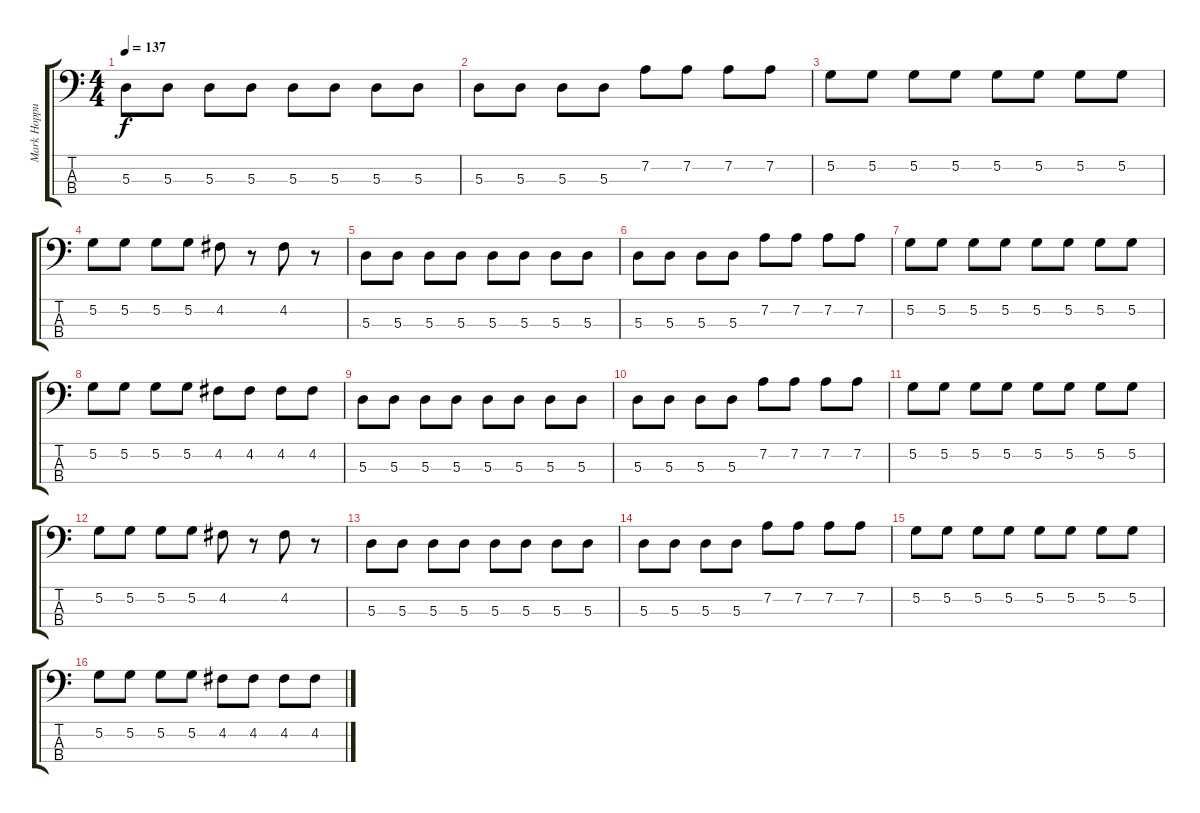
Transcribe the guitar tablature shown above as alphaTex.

\track ("Mark Hoppus" "Mark Hoppu") {instrument electricbasspick}
\staff {score tabs}
\tuning (G2 D2 A1 E1) {hide}
\ts (4 4)
\tempo 137
\clef f4
\ks c
5.3.8{dy f} 5.3.8 5.3.8 5.3.8 5.3.8 5.3.8 5.3.8 5.3.8 |
5.3.8 5.3.8 5.3.8 5.3.8 7.2.8 7.2.8 7.2.8 7.2.8 |
5.2.8 5.2.8 5.2.8 5.2.8 5.2.8 5.2.8 5.2.8 5.2.8 |
5.2.8 5.2.8 5.2.8 5.2.8 4.2.8 r.8 4.2.8 r.8 |
5.3.8 5.3.8 5.3.8 5.3.8 5.3.8 5.3.8 5.3.8 5.3.8 |
5.3.8 5.3.8 5.3.8 5.3.8 7.2.8 7.2.8 7.2.8 7.2.8 |
5.2.8 5.2.8 5.2.8 5.2.8 5.2.8 5.2.8 5.2.8 5.2.8 |
5.2.8 5.2.8 5.2.8 5.2.8 4.2.8 4.2.8 4.2.8 4.2.8 |
5.3.8 5.3.8 5.3.8 5.3.8 5.3.8 5.3.8 5.3.8 5.3.8 |
5.3.8 5.3.8 5.3.8 5.3.8 7.2.8 7.2.8 7.2.8 7.2.8 |
5.2.8 5.2.8 5.2.8 5.2.8 5.2.8 5.2.8 5.2.8 5.2.8 |
5.2.8 5.2.8 5.2.8 5.2.8 4.2.8 r.8 4.2.8 r.8 |
5.3.8 5.3.8 5.3.8 5.3.8 5.3.8 5.3.8 5.3.8 5.3.8 |
5.3.8 5.3.8 5.3.8 5.3.8 7.2.8 7.2.8 7.2.8 7.2.8 |
5.2.8 5.2.8 5.2.8 5.2.8 5.2.8 5.2.8 5.2.8 5.2.8 |
5.2.8 5.2.8 5.2.8 5.2.8 4.2.8 4.2.8 4.2.8 4.2.8
